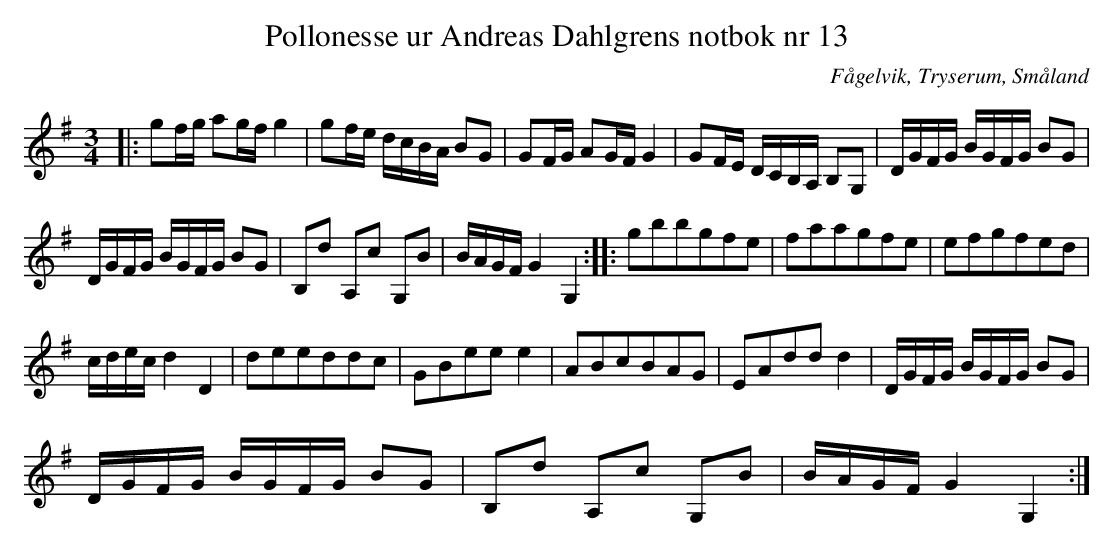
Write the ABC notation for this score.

X:1
T:Pollonesse ur Andreas Dahlgrens notbok nr 13
O:Fågelvik, Tryserum, Småland
M:3/4
L:1/8
K:G
|: gf/g/ ag/f/ g2 | gf/e/ d/c/B/A/ BG | GF/G/ AG/F/ G2 | GF/E/ D/C/B,/A,/ B,G, | D/G/F/G/ B/G/F/G/ BG |
D/G/F/G/ B/G/F/G/ BG | B,d A,c G,B | B/A/G/F/ G2 G,2 :: gbbgfe | faagfe | efgfed |
c/d/e/c/ d2D2 | deeddc | GBee e2 | ABcBAG | EAdd d2 | D/G/F/G/ B/G/F/G/ BG |
D/G/F/G/ B/G/F/G/ BG | B,d A,c G,B | B/A/G/F/ G2 G,2 :|
